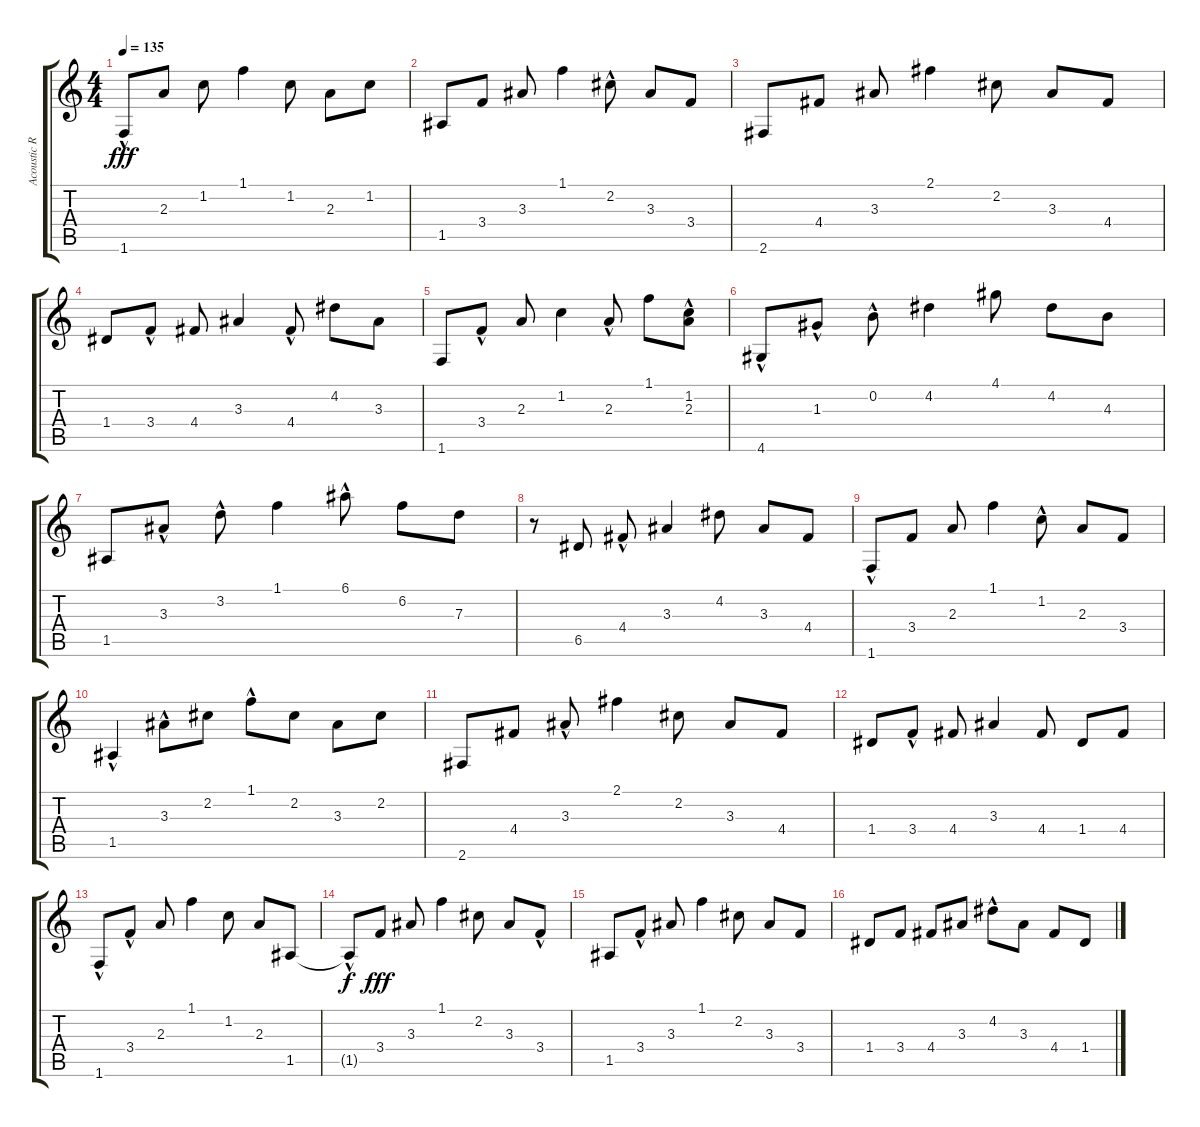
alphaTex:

\track ("Acoustic Rhythm" "Acoustic R") {instrument acousticguitarsteel}
\staff {score tabs}
\tuning (E4 B3 G3 D3 A2 E2) {hide}
\ts (4 4)
\tempo 135
\clef g2
\ks c
1.6{hac}.8{dy fff} 2.3.8 1.2.8 1.1.4 1.2.8 2.3.8 1.2.8 |
1.5.8 3.4.8 3.3.8 1.1.4 2.2{hac}.8 3.3.8 3.4.8 |
2.6.8 4.4.8 3.3.8 2.1.4 2.2.8 3.3.8 4.4.8 |
1.4.8 3.4{hac}.8 4.4.8 3.3.4 4.4{hac}.8 4.2.8 3.3.8 |
1.6.8 3.4{hac}.8 2.3.8 1.2.4 2.3{hac}.8 1.1.8 (1.2{hac} 2.3).8 |
4.6{hac}.8 1.3{hac}.8 0.2{hac}.8 4.2.4 4.1.8 4.2.8 4.3.8 |
1.5.8 3.3{hac}.8 3.2{hac}.8 1.1.4 6.1{hac}.8 6.2.8 7.3.8 |
r.8 6.5.8 4.4{hac}.8 3.3.4 4.2.8 3.3.8 4.4.8 |
1.6{hac}.8 3.4.8 2.3.8 1.1.4 1.2{hac}.8 2.3.8 3.4.8 |
1.5{hac}.4 3.3{hac}.8 2.2.8 1.1{hac}.8 2.2.8 3.3.8 2.2.8 |
2.6.8 4.4.8 3.3{hac}.8 2.1.4 2.2.8 3.3.8 4.4.8 |
1.4.8 3.4{hac}.8 4.4.8 3.3.4 4.4.8 1.4.8 4.4.8 |
1.6{hac}.8 3.4{hac}.8 2.3.8 1.1.4 1.2.8 2.3.8 1.5.8 |
1.5{hac t}.8{dy f} 3.4.8{dy fff} 3.3.8 1.1.4 2.2.8 3.3.8 3.4{hac}.8 |
1.5.8 3.4{hac}.8 3.3.8 1.1.4 2.2.8 3.3.8 3.4.8 |
1.4.8 3.4.8 4.4.8 3.3.8 4.2{hac}.8 3.3.8 4.4.8 1.4.8
